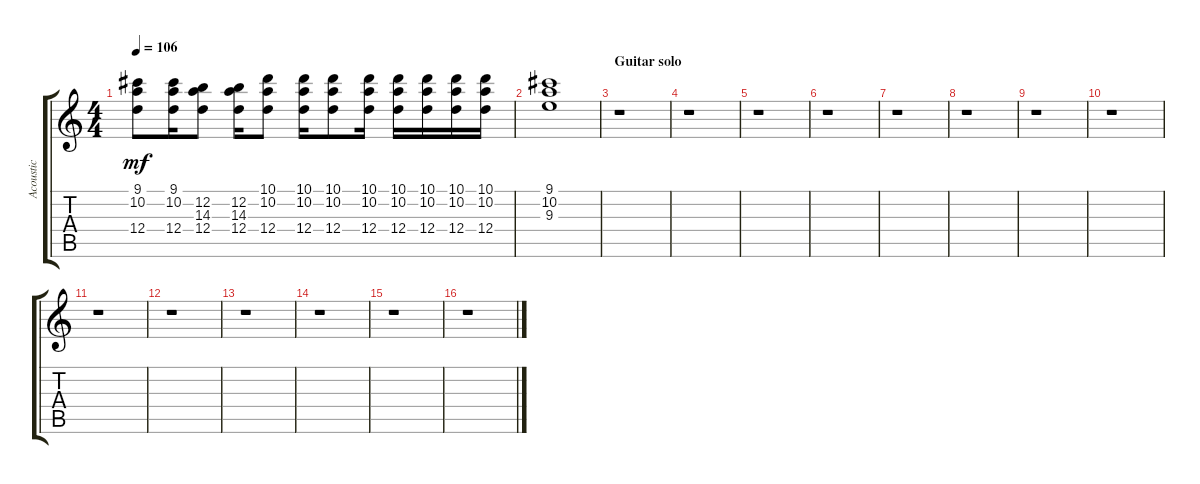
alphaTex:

\track ("Acoustic" "Acoustic") {instrument acousticguitarnylon}
\staff {score tabs}
\tuning (E4 B3 G3 D3 A2 E2) {hide}
\ts (4 4)
\tempo 106
\clef g2
\ks c
(9.1 10.2 12.4).8{dy mf} (9.1 10.2 12.4).16 (12.2 14.3 12.4).8 (12.2 14.3 12.4).16 (10.1 10.2 12.4).8 (10.1 10.2 12.4).16 (10.1 10.2 12.4).8 (10.1 10.2 12.4).16 (10.1 10.2 12.4).16 (10.1 10.2 12.4).16 (10.1 10.2 12.4).16 (10.1 10.2 12.4).16 |
(9.1 10.2 9.3).1 |
\section ("" "Guitar solo")
r.1 |
r.1 |
r.1 |
r.1 |
r.1 |
r.1 |
r.1 |
r.1 |
r.1 |
r.1 |
r.1 |
r.1 |
r.1 |
r.1
